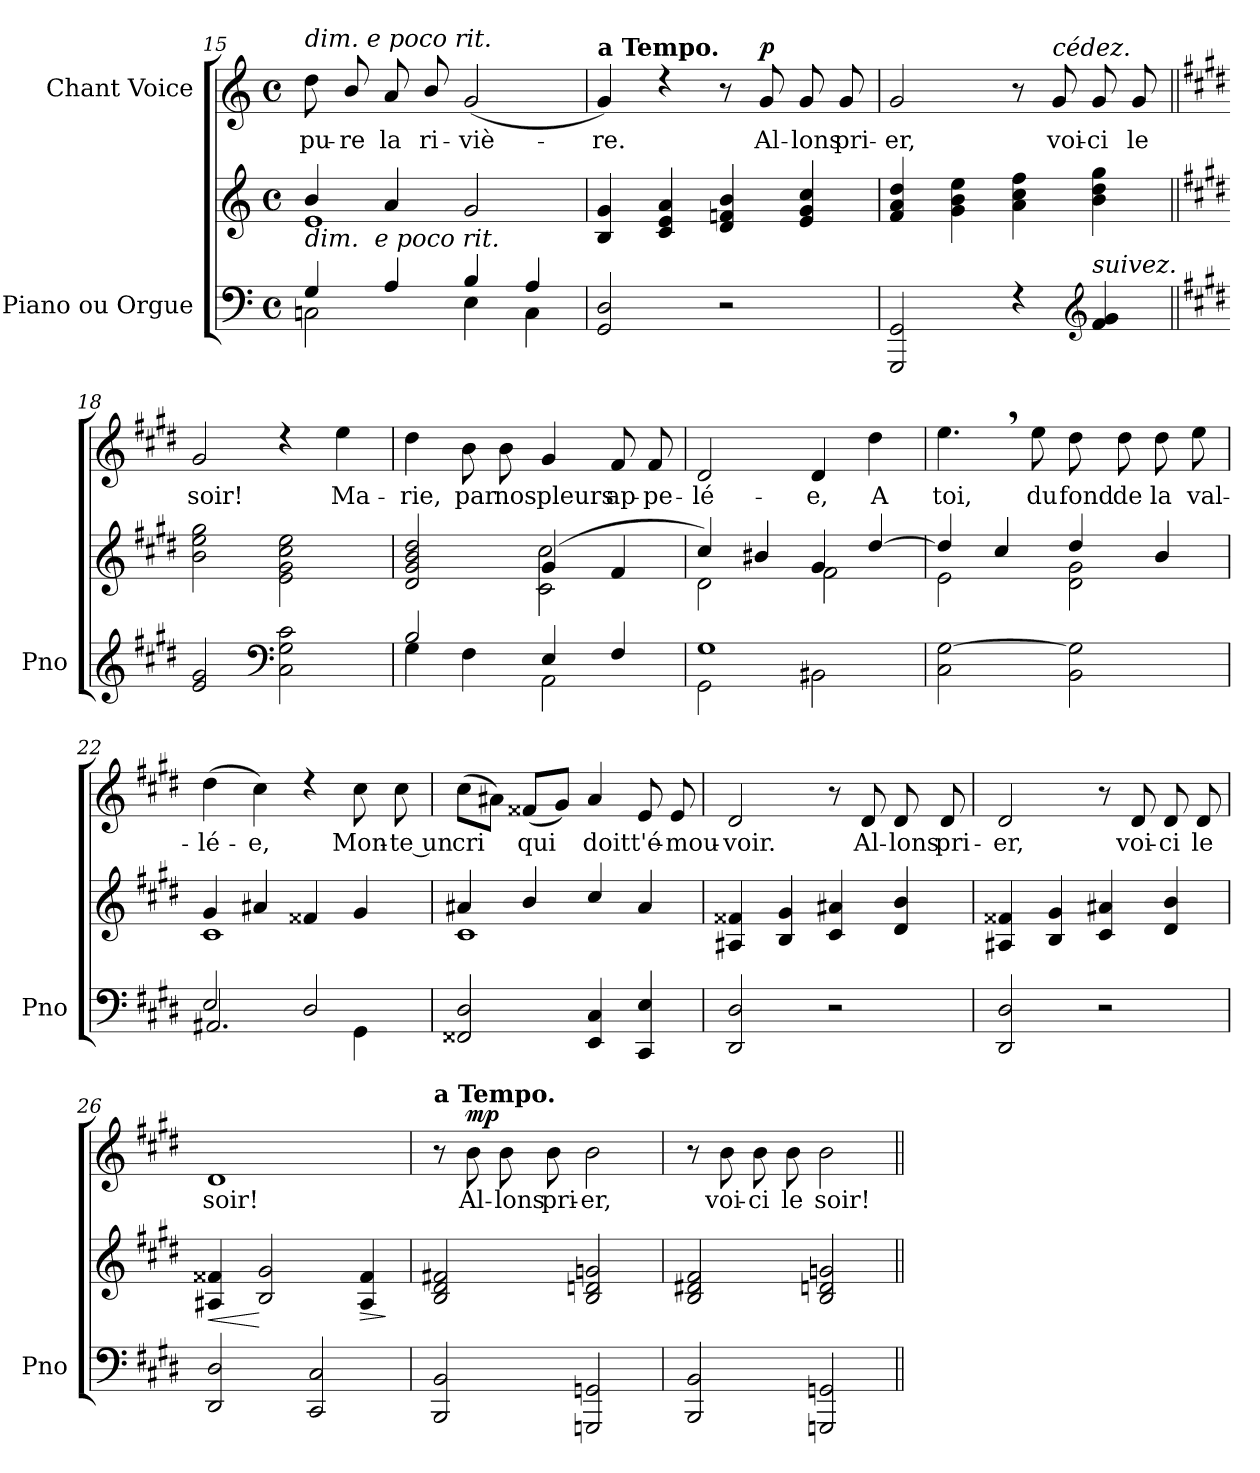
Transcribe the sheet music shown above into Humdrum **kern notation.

**kern	**kern	**dynam	**kern	**text	**dynam
*part2	*part2	*part2	*part1	*part1	*part1
*staff3	*staff2	*staff2/3	*staff1	*staff1	*staff1
*I"Piano   ou Orgue	*	*	*I"Chant Voice	*	*
*I'Pno	*	*	*	*	*
*clefF4	*clefG2	*	*clefG2	*	*
*k[]	*k[]	*	*k[]	*	*
*M4/4	*M4/4	*	*M4/4	*	*
*met(c)	*met(c)	*	*met(c)	*	*
*MM62	*MM62	*	*MM62	*	*
=15	=15	=15	=15	=15	=15
*^	*^	*	*	*	*
!	!	!	!	!	!LO:TX:a:i:t=dim.&nbsp;e poco rit.	!	!
!	!	!LO:TX:b:i:t=dim. &nbsp;e poco rit.	!	!	!	!	!
!	!	!	!	!	!	!LO:LY:b	!
4G/	2Cn\	4b/	1e	.	8dd\	pu-	.
!	!	!	!	!	!	!LO:LY:b	!
.	.	.	.	.	8b/	-re	.
*	*	*	*	*	*MM60	*	*
!	!	!	!	!	!	!LO:LY:b	!
4A/	.	4a/	.	.	8a/	la	.
!	!	!	!	!	!	!LO:LY:b	!
.	.	.	.	.	8b/	ri-	.
!	!	!	!	!	!	!LO:LY:b	!
4B/	4E\	2g/	.	.	(<2g/	-viè-	.
4A/	4C\	.	.	.	.	.	.
*	*	*v	*v	*	*	*	*
!!LO:LB:g=z
=16	=16	=16	=16	=16	=16	=16
!	!	!	!	!LO:TX:a:B:t=a Tempo.	!	!
!	!	!	!	!	!LO:LY:b	!
*v	*v	*	*	*	*	*
2GG/ 2D/	4B/ 4g/	.	4g/)	-re.	.
.	4c/ 4e/ 4a/	.	4rdd	.	.
2r	4d/ 4fn/ 4b/	.	8r	.	.
!	!	!	!	!LO:LY:b	!LO:DY:a
.	.	.	8g/	Al-	p
!	!	!	!	!LO:LY:b	!
.	4e/ 4g/ 4cc/	.	8g/	-lons	.
!	!	!	!	!LO:LY:b	!
.	.	.	8g/	pri-	.
=17	=17	=17	=17	=17	=17
!	!	!	!	!LO:LY:b	!
2GGG/ 2GG/	4f/ 4a/ 4dd/	.	2g/	-er,	.
.	4g\ 4b\ 4ee\	.	.	.	.
*	*	*	*MM62	*	*
4rF	4a\ 4cc\ 4ff\	.	8r	.	.
!	!	!	!LO:TX:a:i:t=cédez.	!	!
!	!	!	!	!LO:LY:b	!
.	.	.	8g/	voi-	.
*clefG2	*	*	*	*	*
!LO:TX:a:i:t=suivez.	!	!	!	!	!
!	!	!	!	!LO:LY:b	!
4f/ 4g/	4b\ 4dd\ 4gg\	.	8g/	-ci	.
!	!	!	!	!LO:LY:b	!
.	.	.	8g/	le	.
=18||	=18||	=18||	=18||	=18||	=18||
*k[f#c#g#d#]	*k[f#c#g#d#]	*	*k[f#c#g#d#]	*	*
!	!	!	!	!LO:LY:b	!
2e/ 2g#/	2b\ 2ee\ 2gg#\	.	2g#/	soir!	.
*clefF4	*	*	*	*	*
2C#\ 2G#\ 2c#\	2e\ 2g#\ 2cc#\ 2ee\	.	4rdd	.	.
!	!	!	!	!LO:LY:b	!
.	.	.	4ee\	Ma-	.
!!LO:LB:g=z
=19	=19	=19	=19	=19	=19
*^	*^	*	*	*	*
!	!	!	!	!	!	!LO:LY:b	!
2B/	4G#\	2d#/ 2g#/ 2b/ 2dd#/	2ryy	.	4dd#\	-rie,	.
!	!	!	!	!	!	!LO:LY:b	!
.	4F#\	.	.	.	8b\	par	.
!	!	!	!	!	!	!LO:LY:b	!
.	.	.	.	.	8b\	nos	.
!	!	!	!	!	!	!LO:LY:b	!
4E/	2AA\	(>4g#/	2c#\ 2cc#\	.	4g#/	pleurs	.
!	!	!	!	!	!	!LO:LY:b	!
4F#/	.	4f#/	.	.	8f#/	ap-	.
!	!	!	!	!	!	!LO:LY:b	!
.	.	.	.	.	8f#/	-pe-	.
=20	=20	=20	=20	=20	=20	=20	=20
!	!	!	!	!	!	!LO:LY:b	!
1G#	2GG#\	4cc#/)	2d#\	.	2d#/	-lé-	.
.	.	4b#X/	.	.	.	.	.
!	!	!	!	!	!	!LO:LY:b	!
.	2BB#X\	4g#/	2f#\	.	4d#/	-e,	.
!	!	!	!	!	!	!LO:LY:b	!
.	.	[4dd#/	.	.	4dd#\	A	.
*v	*v	*	*	*	*	*	*
=21	=21	=21	=21	=21	=21	=21
!	!	!	!	!	!LO:LY:b	!
2C#\ [2G#\	4dd#/]	2e\	.	4.ee,\	toi,	.
.	4cc#/	.	.	.	.	.
!	!	!	!	!	!LO:LY:b	!
.	.	.	.	8ee\	du	.
!	!	!	!	!	!LO:LY:b	!
2BB\ 2G#\]	4dd#/	2d#\ 2g#\	.	8dd#\	fond	.
!	!	!	!	!	!LO:LY:b	!
.	.	.	.	8dd#\	de	.
!	!	!	!	!	!LO:LY:b	!
.	4b/	.	.	8dd#\	la	.
!	!	!	!	!	!LO:LY:b	!
.	.	.	.	8ee\	val-	.
!!LO:LB:g=z
=22	=22	=22	=22	=22	=22	=22
*^	*	*	*	*	*	*
!	!	!	!	!	!	!LO:LY:b	!
2E/	2.AA#X/	4g#/	1c#	.	(>4dd#\	-lé-	.
!	!	!	!	!	!	!LO:LY:b	!
.	.	4a#X/	.	.	4cc#\)	-e,	.
2D#/	.	4f##X/	.	.	4rdd	.	.
!	!	!	!	!	!	!LO:LY:b	!
.	4GG#\	4g#/	.	.	8cc#\	Mon-	.
!	!	!	!	!	!	!LO:LY:b	!
.	.	.	.	.	8cc#\	-te un	.
*v	*v	*	*	*	*	*	*
=23	=23	=23	=23	=23	=23	=23
!	!	!	!	!	!LO:LY:b	!
2FF##X/ 2D#/	4a#X/	1c#	.	(>8cc#\L	cri	.
.	.	.	.	8a#X\J)	.	.
!	!	!	!	!	!LO:LY:b	!
.	4b/	.	.	(<8f##X/L	qui	.
.	.	.	.	8g#/J)	.	.
!	!	!	!	!	!LO:LY:b	!
4EE/ 4C#/	4cc#/	.	.	4a#/	doit	.
!	!	!	!	!	!LO:LY:b	!
4CC#/ 4E/	4a#/	.	.	8e/	t'é-	.
!	!	!	!	!	!LO:LY:b	!
.	.	.	.	8e/	-mou-	.
*	*v	*v	*	*	*	*
=24	=24	=24	=24	=24	=24
!	!	!	!	!LO:LY:b	!
2DD#/ 2D#/	4A#X/ 4f##X/	.	2d#/	-voir.	.
.	4B/ 4g#/	.	.	.	.
!	!	!	!	!	!LO:DY:a
!	!	!	!	!	!LO:DY:n=1:a
2r	4c#/ 4a#X/	.	8r	.	p other-dynamics
!	!	!	!	!LO:LY:b	!
.	.	.	8d#/	Al-	.
!	!	!	!	!LO:LY:b	!
.	4d#/ 4b/	.	8d#/	-lons	.
!	!	!	!	!LO:LY:b	!
.	.	.	8d#/	pri-	.
!!LO:PB:g=z
=25	=25	=25	=25	=25	=25
!	!	!	!	!LO:LY:b	!
2DD#/ 2D#/	4A#X/ 4f##X/	.	2d#/	-er,	.
.	4B/ 4g#/	.	.	.	.
2r	4c#/ 4a#X/	.	8r	.	.
!	!	!	!	!LO:LY:b	!
.	.	.	8d#/	voi-	.
!	!	!	!	!LO:LY:b	!
.	4d#/ 4b/	.	8d#/	-ci	.
!	!	!	!	!LO:LY:b	!
.	.	.	8d#/	le	.
=26	=26	=26	=26	=26	=26
!	!	!LO:HP:b	!	!LO:LY:b	!
2DD#/ 2D#/	4A#X/ 4f##X/	<	1d#	soir!	.
.	2B/ 2g#/	[	.	.	.
2CC#/ 2C#/	.	.	.	.	.
!	!	!LO:HP:b	!	!	!
.	4A#/ 4f##/	>	.	.	.
.	.	]	.	.	.
=27	=27	=27	=27	=27	=27
!	!	!	!LO:TX:a:B:t=a Tempo.	!	!
2BBB/ 2BB/	2B/ 2d#/ 2f#X/	.	8r	.	.
!	!	!	!	!LO:LY:b	!LO:DY:a
.	.	.	8b\	Al-	mp
!	!	!	!	!LO:LY:b	!
.	.	.	8b\	-lons	.
!	!	!	!	!LO:LY:b	!
.	.	.	8b\	pri-	.
!	!	!	!	!LO:LY:b	!
2GGGn/ 2GGn/	2B/ 2dn/ 2gn/	.	2b\	-er,	.
=28	=28	=28	=28	=28	=28
2BBB/ 2BB/	2B/ 2d#X/ 2f#/	.	8r	.	.
!	!	!	!	!LO:LY:b	!
.	.	.	8b\	voi-	.
!	!	!	!	!LO:LY:b	!
.	.	.	8b\	-ci	.
!	!	!	!	!LO:LY:b	!
.	.	.	8b\	le	.
!	!	!	!	!LO:LY:b	!
2GGGn/ 2GGn/	2B/ 2dn/ 2gn/	.	2b\	soir!	.
=||	=||	=||	=||	=||	=||
*-	*-	*-	*-	*-	*-
